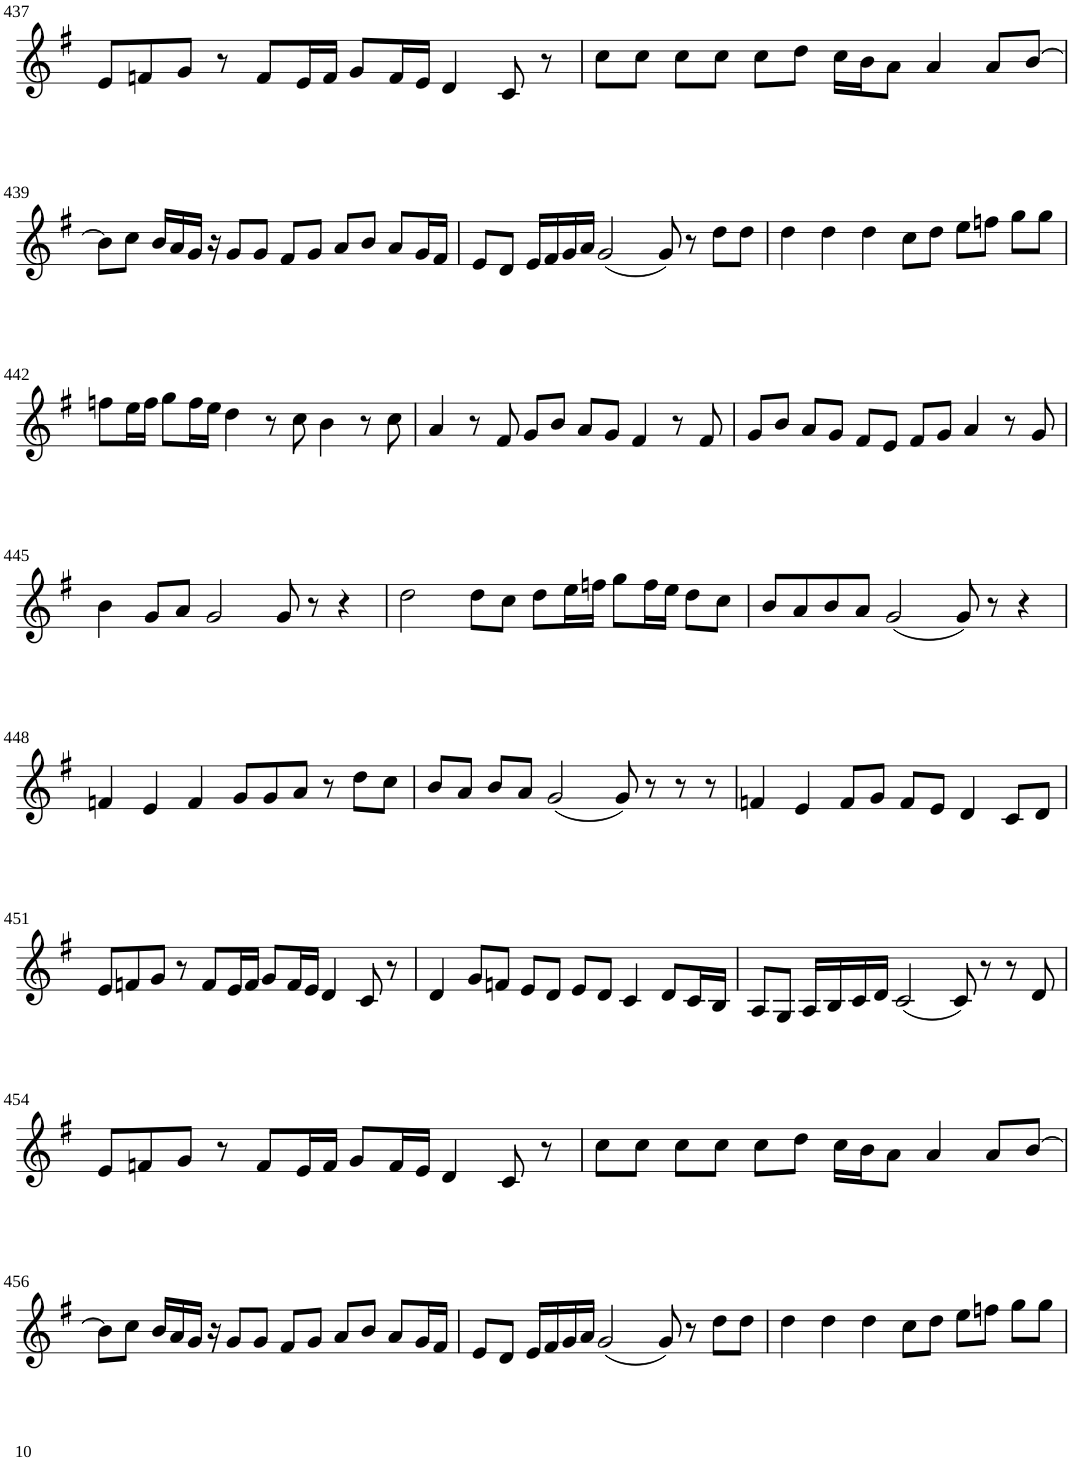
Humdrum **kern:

**kern
*part1
*staff1
*I"Violin
!!LO:PB:g=z
*clefG2
*k[f#]
*G:
*M6/4
=437
8e/L
8fn/
8g/J
8r
8f/L
16e/L
16f/JJ
8g/L
16f/L
16e/JJ
4d/
8c/
8r
=438
8cc\L
8cc\J
8cc\L
8cc\J
8cc\L
8dd\J
16cc\LL
16b\J
8a\J
4a/
8a/L
[8b/J
!!LO:LB:g=z
=439
8b\L]
8cc\J
16b/LL
16a/
16g/JJ
16r
8g/L
8g/J
8f#/L
8g/J
8a/L
8b/J
8a/L
16g/L
16f#/JJ
=440
8e/L
8d/J
16e/LL
16f#/
16g/
16a/JJ
(2g/
8g/)
8r
8dd\L
8dd\J
=441
4dd\
4dd\
4dd\
8cc\L
8dd\J
8ee\L
8ffn\J
8gg\L
8gg\J
!!LO:LB:g=z
=442
8ffn\L
16ee\L
16ff\JJ
8gg\L
16ff\L
16ee\JJ
4dd\
8r
8cc\
4b\
8r
8cc\
=443
4a/
8r
8f#/
8g/L
8b/J
8a/L
8g/J
4f#/
8r
8f#/
=444
8g/L
8b/J
8a/L
8g/J
8f#/L
8e/J
8f#/L
8g/J
4a/
8r
8g/
!!LO:LB:g=z
=445
4b\
8g/L
8a/J
2g/
8g/
8r
4r
=446
2dd\
8dd\L
8cc\J
8dd\L
16ee\L
16ffn\JJ
8gg\L
16ff\L
16ee\JJ
8dd\L
8cc\J
=447
8b/L
8a/
8b/
8a/J
(2g/
8g/)
8r
4r
!!LO:LB:g=z
=448
4fn/
4e/
4f/
8g/L
8g/
8a/J
8r
8dd\L
8cc\J
=449
8b/L
8a/J
8b/L
8a/J
(2g/
8g/)
8r
8r
8r
=450
4fn/
4e/
8f/L
8g/J
8f/L
8e/J
4d/
8c/L
8d/J
!!LO:LB:g=z
=451
8e/L
8fn/
8g/J
8r
8f/L
16e/L
16f/JJ
8g/L
16f/L
16e/JJ
4d/
8c/
8r
=452
4d/
8g/L
8fn/J
8e/L
8d/J
8e/L
8d/J
4c/
8d/L
16c/L
16B/JJ
=453
8A/L
8G/J
16A/LL
16B/
16c/
16d/JJ
(2c/
8c/)
8r
8r
8d/
!!LO:LB:g=z
=454
8e/L
8fn/
8g/J
8r
8f/L
16e/L
16f/JJ
8g/L
16f/L
16e/JJ
4d/
8c/
8r
=455
8cc\L
8cc\J
8cc\L
8cc\J
8cc\L
8dd\J
16cc\LL
16b\J
8a\J
4a/
8a/L
[8b/J
!!LO:LB:g=z
=456
8b\L]
8cc\J
16b/LL
16a/
16g/JJ
16r
8g/L
8g/J
8f#/L
8g/J
8a/L
8b/J
8a/L
16g/L
16f#/JJ
=457
8e/L
8d/J
16e/LL
16f#/
16g/
16a/JJ
(2g/
8g/)
8r
8dd\L
8dd\J
=458
4dd\
4dd\
4dd\
8cc\L
8dd\J
8ee\L
8ffn\J
8gg\L
8gg\J
=
*-
